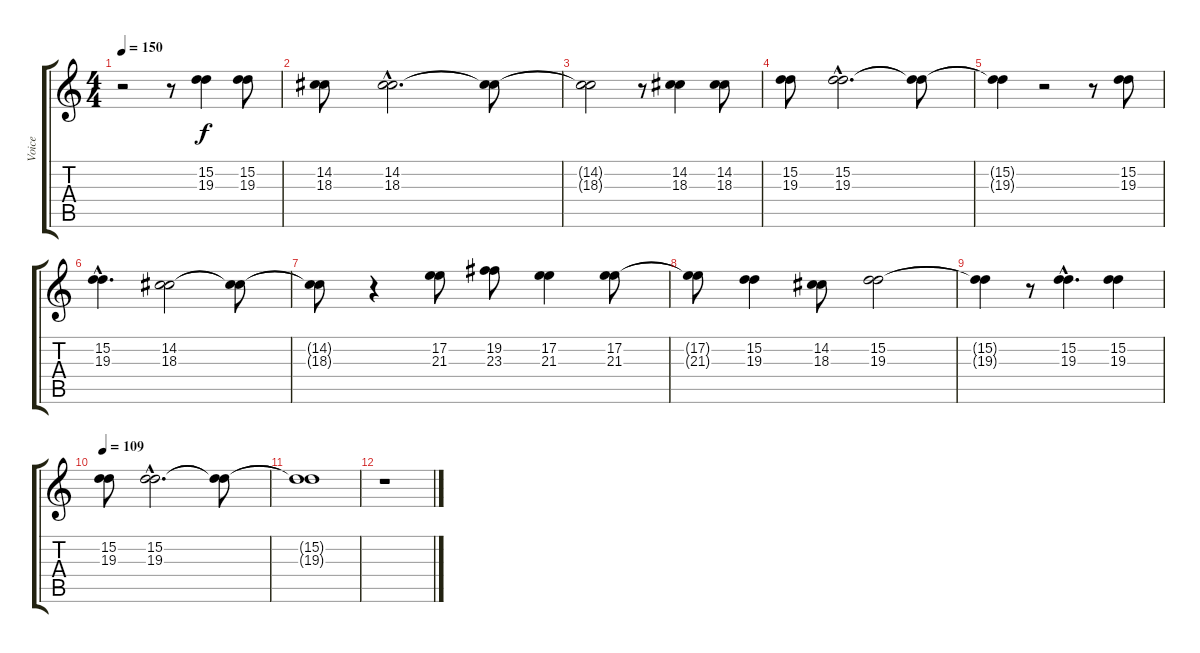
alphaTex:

\track ("Voice" "Voice") {instrument sopranosax}
\staff {score tabs}
\tuning (E4 B3 G3 D3 A2 E2) {hide}
\ts (4 4)
\tempo 150
\clef g2
\ks c
r.2{dy f} r.8 (15.2 19.3).4 (15.2 19.3).8 |
(14.2 18.3).8 (14.2{hac} 18.3{hac}).2{d} (14.2{t} 18.3{t}).8 |
(14.2{t} 18.3{t}).2 r.8 (14.2 18.3).4 (14.2 18.3).8 |
(15.2 19.3).8 (15.2{hac} 19.3{hac}).2{d} (15.2{t} 19.3{t}).8 |
(15.2{t} 19.3{t}).4 r.2 r.8 (15.2 19.3).8 |
(15.2{hac} 19.3{hac}).4{d} (14.2 18.3).2 (14.2{t} 18.3{t}).8 |
(14.2{t} 18.3{t}).8 r.4 (17.2 21.3).8 (19.2 23.3).8 (17.2 21.3).4 (17.2 21.3).8 |
(17.2{t} 21.3{t}).8 (15.2 19.3).4 (14.2 18.3).8 (15.2 19.3).2 |
(15.2{t} 19.3{t}).4 r.8 (15.2{hac} 19.3{hac}).4{d} (15.2 19.3).4 |
\tempo 109
(15.2 19.3).8 (15.2{hac} 19.3{hac}).2{d} (15.2{t} 19.3{t}).8 |
(15.2{t} 19.3{t}).1 |
r.1
